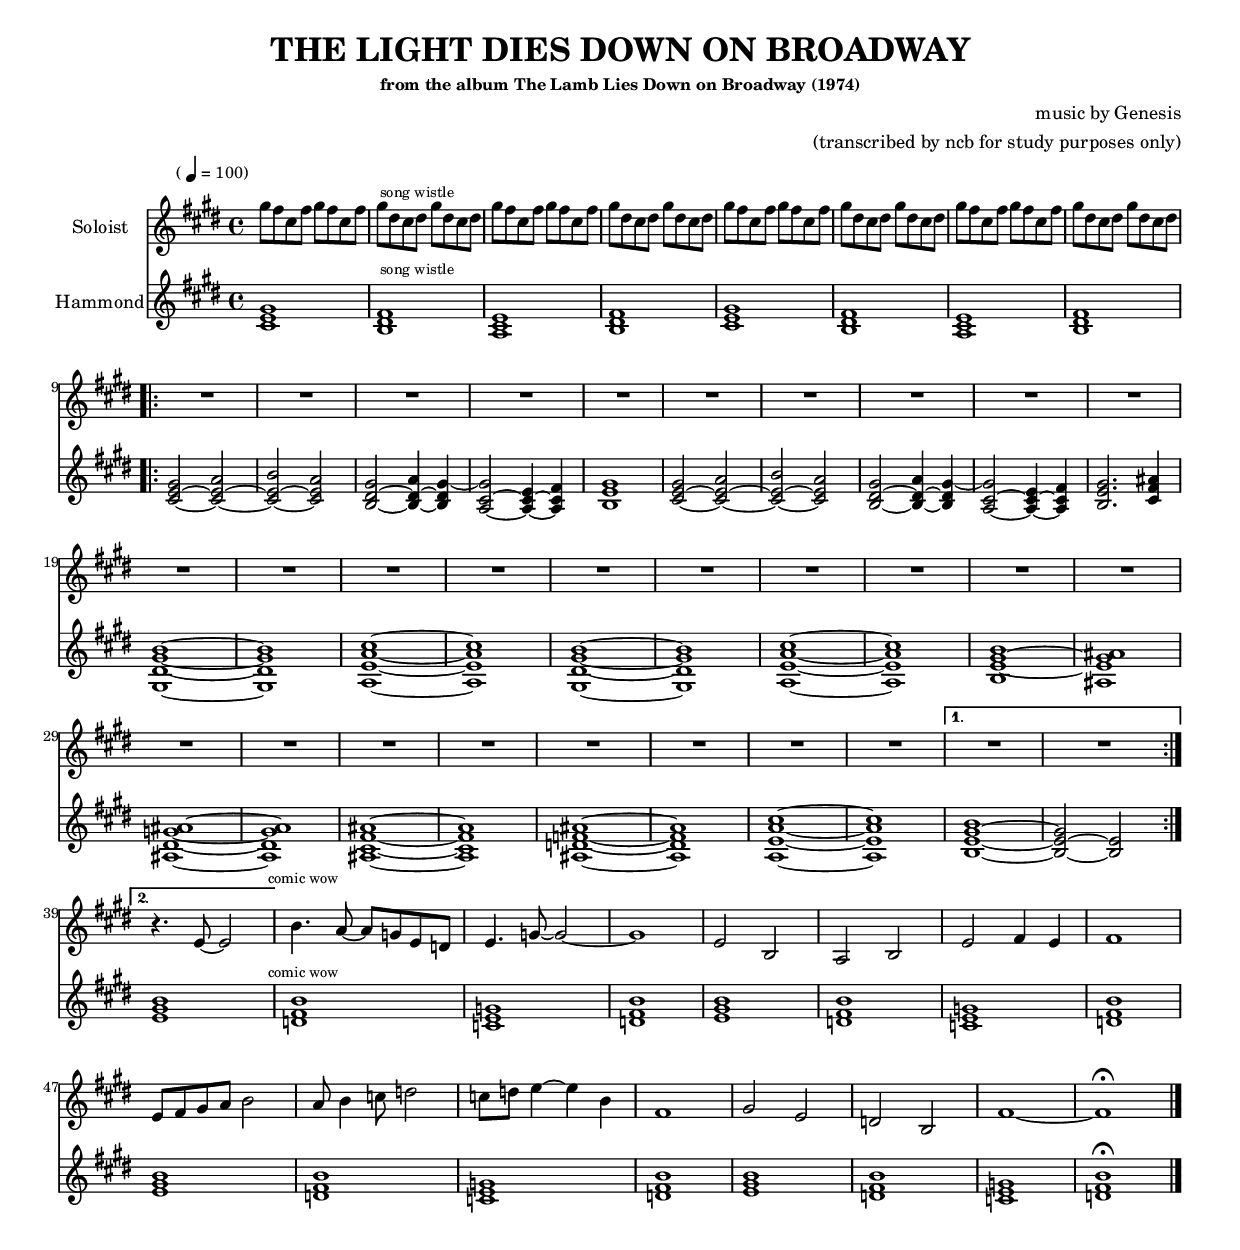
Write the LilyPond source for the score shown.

\version "2.12.3"
#(ly:set-option 'delete-intermediate-files #t)


% ----------------------------------------------------------------------------


% ----------------------------------------------------------------------------
% INTRO
% ----------------------------------------------------------------------------
soloistIntro = \relative c'' {
    gis'8 fis cis fis		gis fis cis fis			gis8 dis cis dis		gis8 dis cis dis
	gis8 fis cis fis		gis fis cis fis			gis8 dis cis dis		gis8 dis cis dis

	gis8 fis cis fis		gis fis cis fis			gis8 dis cis dis		gis8 dis cis dis
	gis8 fis cis fis		gis fis cis fis			gis8 dis cis dis		gis8 dis cis dis
}
hammondIntro = \relative c' {
    <cis e gis>1
	<b dis fis>1
	<a cis e>1
	<b dis fis>1

    <cis e gis>1
	<b dis fis>1
	<a cis e>1
	<b dis fis>1
}
% ----------------------------------------------------------------------------
% TEMA
% ----------------------------------------------------------------------------
soloistTemaA = \relative c' {
    R1*5
	R1*5
	R1*10
	R1*4
	R1*4
}
hammondTemaA = \relative c' {
    <cis e gis>2~		<cis e a>2~
	<cis e b'>2~		<cis e a>2
	<b dis gis>2~		<b dis a'>4~	<b dis gis>4~
	<a cis gis'>2~		<a cis e>4~ 	<a cis fis>4
	<b e gis>1

	<cis e gis>2~		<cis e a>2~
	<cis e b'>2~		<cis e a>2
	<b dis gis>2~		<b dis a'>4~	<b dis gis>4~
	<a cis gis'>2~		<a cis e>4~ 	<a cis fis>4
	<b e gis>2.			<cis fis ais>4
\break
	<gis dis' gis b>1~
	<gis dis' gis b>1
	<a e' a cis>1~
	<a e' a cis>1
	<gis dis' gis b>1~
	<gis dis' gis b>1
	<a e' a cis>1~
	<a e' a cis>1
	<b e gis b>1~
	<ais e' gis ais>1
\break
	<ais dis g ais>1~
	<ais dis g ais>1
	<ais cis fis ais>1~
	<ais cis fis ais>1

	<ais d f ais>1~
	<ais d f ais>1
	<a e' a cis>1~
	<a e' a cis>1
}
% ----------------------------------------------------------------------------
% CODA
% ----------------------------------------------------------------------------
soloistCoda = \relative c' {
	b'4.  a8~   a8 g e d
	e4.  g8~   g2~
	g1

	e2			b2
	a2			b2
	e2			fis4 e4
	fis1

	e8 fis gis a 	b2
	a8 b4 c8		d2
	c8 d8 e4~		e4 b4
	fis1

	gis2			e2
	d2				b2
	fis'1~
	fis1\fermata
}
hammondCoda = \relative c' {
	<d fis b>1
	<c e g>1
	<d fis b>1

    <e gis b>1
	<d fis b>1
	<c e g>1
	<d fis b>1

    <e gis b>1
	<d fis b>1
	<c e g>1
	<d fis b>1

    <e gis b>1
	<d fis b>1
	<c e g>1
	<d fis b>1\fermata
}
% ----------------------------------------------------------------------------



% ----------------------------------------------------------------------------
% 
% ----------------------------------------------------------------------------
soloist = \relative c' {
    \clef violin
	\key e \major
	\mark \markup { \tiny { "                                         song wistle" } }
	\time 4/4

	\soloistIntro
	\break

	\bar "|:"
	\repeat volta 2 {
	\soloistTemaA
	} \alternative {
		{ 
		  R1*2
		} 									
		{ \break
		  \mark \markup { \tiny { "                                   comic wow" } }
		  r4.  e8~   e2
		}
	}
	
	\soloistCoda

	\bar "|."
}

hammond = \relative c' {
    \clef violin
	\key e \major
	\mark \markup { \tiny { "                                         846400568" } }
	\time 4/4

	\hammondIntro
	\break

	\bar "|:"
	\repeat volta 2 {
	\hammondTemaA
	} \alternative {
		{ 
		  <b e gis b>1~
	      <b e gis>2~		<b e>2
		}
		{ 
		  <e gis b>1
		}
	}
	\hammondCoda

	\bar "|."
}

% ----------------------------------------------------------------------------



#(set-global-staff-size 16)


\book { 

    \header {
        title       = \markup {\larger "THE LIGHT DIES DOWN ON BROADWAY"}
	    subtitle    = ""
	    subsubtitle = "from the album The Lamb Lies Down on Broadway (1974)"
        composer    = "music by Genesis"
	    arranger    = "(transcribed by ncb for study purposes only)"
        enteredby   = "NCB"
        piece       = \markup { \bold "                     " \smaller { (\note #"4"#1 = 100) } }
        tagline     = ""
    }


    \score {
		<<
		    \new Staff = "Soloist" \with { midiInstrument = #"whistle" }
	        <<
		        \set Staff.instrumentName = "Soloist"
	            \soloist
            >>

			\new Staff = "Hammond" \with { midiInstrument = #"drawbar organ" }
	        <<
		        \set Staff.instrumentName = "Hammond"
	            \hammond

            >>
		>>
	    \layout {
		    \context { \override VerticalAlignment #'forced-distance = #8 }
			\context { \Score \remove "Mark_engraver" \remove "Staff_collecting_engraver" }
            \context { \Staff \consists "Mark_engraver" \consists "Staff_collecting_engraver" }
		}
	    \midi { \context { \Score tempoWholesPerMinute = #(ly:make-moment 100 4) } }
    }

	\paper{
	    ragged-bottom = ##t
        ragged-last-bottom = ##t
    }

}
